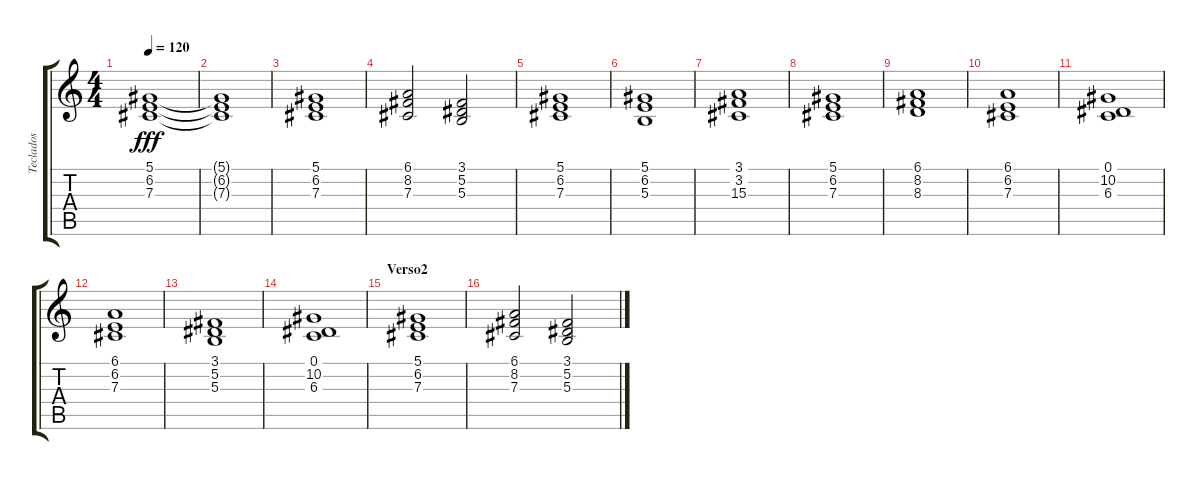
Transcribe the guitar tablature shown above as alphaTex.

\track ("Teclados" "Teclados") {instrument stringensemble1}
\staff {score tabs}
\tuning (Eb4 Bb3 Gb3 Db3 Ab2 Eb2) {hide}
\ts (4 4)
\tempo 120
\clef g2
\ks c
(5.1 6.2 7.3).1{dy fff} |
(5.1{t} 6.2{t} 7.3{t}).1 |
(5.1 6.2 7.3).1 |
(6.1 8.2 7.3).2 (3.1 5.2 5.3).2 |
(5.1 6.2 7.3).1 |
(5.1 6.2 5.3).1 |
(3.1 3.2 15.3).1 |
(5.1 6.2 7.3).1 |
(6.1 8.2 8.3).1 |
(6.1 6.2 7.3).1 |
(0.1 10.2 6.3).1 |
(6.1 6.2 7.3).1 |
(3.1 5.2 5.3).1 |
(0.1 10.2 6.3).1 |
\section ("" "Verso2")
(5.1 6.2 7.3).1 |
(6.1 8.2 7.3).2 (3.1 5.2 5.3).2
